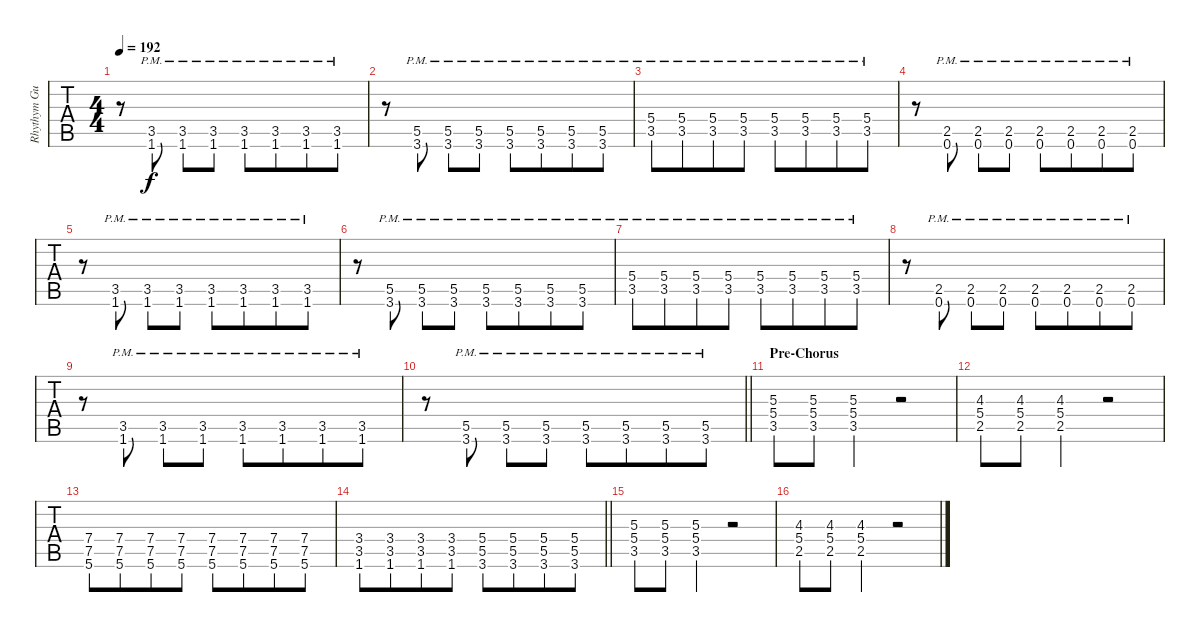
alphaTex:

\track ("Rhythym Guitar" "Rhythym Gu") {instrument distortionguitar}
\staff {tabs}
\tuning (E4 B3 G3 D3 A2 E2) {hide}
\ts (4 4)
\tempo 192
\clef g2
\ks c
r.8{dy f} (3.5{pm} 1.6{pm}).8 (3.5{pm} 1.6{pm}).8 (3.5{pm} 1.6{pm}).8 (3.5{pm} 1.6{pm}).8 (3.5{pm} 1.6{pm}).8{beam merge} (3.5{pm} 1.6{pm}).8 (3.5{pm} 1.6{pm}).8 |
r.8 (5.5{pm} 3.6{pm}).8 (5.5{pm} 3.6{pm}).8 (5.5{pm} 3.6{pm}).8 (5.5{pm} 3.6{pm}).8 (5.5{pm} 3.6{pm}).8{beam merge} (5.5{pm} 3.6{pm}).8 (5.5{pm} 3.6{pm}).8 |
(5.4{pm} 3.5{pm}).8 (5.4{pm} 3.5{pm}).8{beam merge} (5.4{pm} 3.5{pm}).8 (5.4{pm} 3.5{pm}).8 (5.4{pm} 3.5{pm}).8 (5.4{pm} 3.5{pm}).8{beam merge} (5.4{pm} 3.5{pm}).8 (5.4{pm} 3.5{pm}).8 |
r.8 (2.5{pm} 0.6{pm}).8 (2.5{pm} 0.6{pm}).8 (2.5{pm} 0.6{pm}).8 (2.5{pm} 0.6{pm}).8 (2.5{pm} 0.6{pm}).8{beam merge} (2.5{pm} 0.6{pm}).8 (2.5{pm} 0.6{pm}).8 |
r.8 (3.5{pm} 1.6{pm}).8 (3.5{pm} 1.6{pm}).8 (3.5{pm} 1.6{pm}).8 (3.5{pm} 1.6{pm}).8 (3.5{pm} 1.6{pm}).8{beam merge} (3.5{pm} 1.6{pm}).8 (3.5{pm} 1.6{pm}).8 |
r.8 (5.5{pm} 3.6{pm}).8 (5.5{pm} 3.6{pm}).8 (5.5{pm} 3.6{pm}).8 (5.5{pm} 3.6{pm}).8 (5.5{pm} 3.6{pm}).8{beam merge} (5.5{pm} 3.6{pm}).8 (5.5{pm} 3.6{pm}).8 |
(5.4{pm} 3.5{pm}).8 (5.4{pm} 3.5{pm}).8{beam merge} (5.4{pm} 3.5{pm}).8 (5.4{pm} 3.5{pm}).8 (5.4{pm} 3.5{pm}).8 (5.4{pm} 3.5{pm}).8{beam merge} (5.4{pm} 3.5{pm}).8 (5.4{pm} 3.5{pm}).8 |
r.8 (2.5{pm} 0.6{pm}).8 (2.5{pm} 0.6{pm}).8 (2.5{pm} 0.6{pm}).8 (2.5{pm} 0.6{pm}).8 (2.5{pm} 0.6{pm}).8{beam merge} (2.5{pm} 0.6{pm}).8 (2.5{pm} 0.6{pm}).8 |
r.8 (3.5{pm} 1.6{pm}).8 (3.5{pm} 1.6{pm}).8 (3.5{pm} 1.6{pm}).8 (3.5{pm} 1.6{pm}).8 (3.5{pm} 1.6{pm}).8{beam merge} (3.5{pm} 1.6{pm}).8 (3.5{pm} 1.6{pm}).8 |
\barLineRight lightlight
r.8 (5.5{pm} 3.6{pm}).8 (5.5{pm} 3.6{pm}).8 (5.5{pm} 3.6{pm}).8 (5.5{pm} 3.6{pm}).8 (5.5{pm} 3.6{pm}).8{beam merge} (5.5{pm} 3.6{pm}).8 (5.5{pm} 3.6{pm}).8 |
\section ("" "Pre-Chorus")
(5.3 5.4 3.5).8 (5.3 5.4 3.5).8 (5.3 5.4 3.5).4 r.2 |
(4.3 5.4 2.5).8 (4.3 5.4 2.5).8 (4.3 5.4 2.5).4 r.2 |
(7.4 7.5 5.6).8 (7.4 7.5 5.6).8{beam merge} (7.4 7.5 5.6).8 (7.4 7.5 5.6).8 (7.4 7.5 5.6).8 (7.4 7.5 5.6).8{beam merge} (7.4 7.5 5.6).8 (7.4 7.5 5.6).8 |
\barLineRight lightlight
(3.4 3.5 1.6).8 (3.4 3.5 1.6).8{beam merge} (3.4 3.5 1.6).8 (3.4 3.5 1.6).8 (5.4 5.5 3.6).8 (5.4 5.5 3.6).8{beam merge} (5.4 5.5 3.6).8 (5.4 5.5 3.6).8 |
(5.3 5.4 3.5).8 (5.3 5.4 3.5).8 (5.3 5.4 3.5).4 r.2 |
(4.3 5.4 2.5).8 (4.3 5.4 2.5).8 (4.3 5.4 2.5).4 r.2
